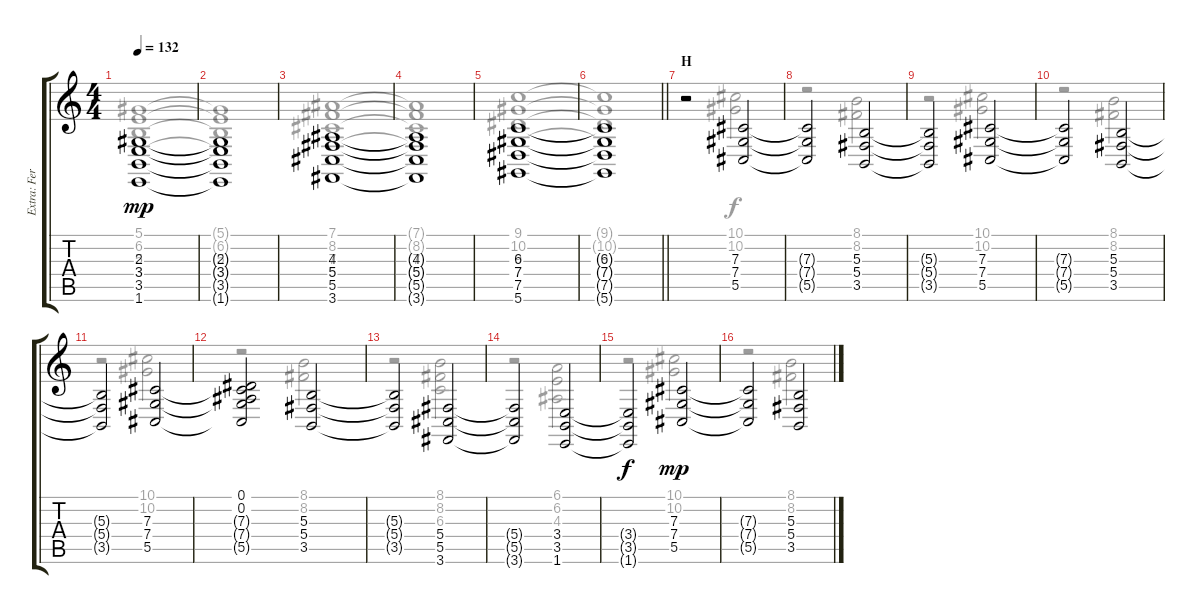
\track ("Extra: Ferdy" "Extra: Fer") {instrument synthstrings1}
\staff {score tabs}
\tuning (Eb4 Bb3 Gb3 Db3 Ab2 Eb2) {hide}
\voice
\ts (4 4)
\tempo 132
\clef g2
\ks c
(2.3 3.4 3.5 1.6).1{dy mp} |
(2.3{t} 3.4{t} 3.5{t} 1.6{t}).1 |
(4.3 5.4 5.5 3.6).1 |
(4.3{t} 5.4{t} 5.5{t} 3.6{t}).1 |
(6.3 7.4 7.5 5.6).1 |
\barLineRight lightlight
(6.3{t} 7.4{t} 7.5{t} 5.6{t}).1 |
\section ("" "H")
r.2 (7.3 7.4 5.5).2 |
(7.3{t} 7.4{t} 5.5{t}).2 (5.3 5.4 3.5).2 |
(5.3{t} 5.4{t} 3.5{t}).2 (7.3 7.4 5.5).2 |
(7.3{t} 7.4{t} 5.5{t}).2 (5.3 5.4 3.5).2 |
(5.3{t} 5.4{t} 3.5{t}).2 (7.3 7.4 5.5).2 |
(0.1 0.2 7.3{t} 7.4{t} 5.5{t}).2 (5.3 5.4 3.5).2 |
(5.3{t} 5.4{t} 3.5{t}).2 (5.4 5.5 3.6).2 |
(5.4{t} 5.5{t} 3.6{t}).2 (3.4 3.5 1.6).2 |
(3.4{t} 3.5{t} 1.6{t}).2{dy f} (7.3 7.4 5.5).2{dy mp} |
(7.3{t} 7.4{t} 5.5{t}).2 (5.3 5.4 3.5).2
\voice
\clef g2
\ottava regular
\simile none
\ks c
(5.1 6.2 5.3 3.4).1{dy mp} |
(5.1{t} 6.2{t} 5.3{t} 3.4{t}).1 |
(7.1 8.2 7.3 5.4).1 |
(7.1{t} 8.2{t} 7.3{t} 5.4{t}).1 |
(9.1 10.2 9.3 7.4).1 |
\barLineRight lightlight
(9.1{t} 10.2{t} 9.3{t} 7.4{t}).1 |
r.2 (10.1 10.2).2{dy f} |
r.2 (8.1 8.2).2 |
r.2 (10.1 10.2).2 |
r.2 (8.1 8.2).2 |
r.2 (10.1 10.2).2 |
r.2 (8.1 8.2).2 |
r.2 (8.1 8.2 6.3).2 |
r.2 (6.1 6.2 4.3).2 |
r.2 (10.1 10.2).2 |
r.2 (8.1 8.2).2
